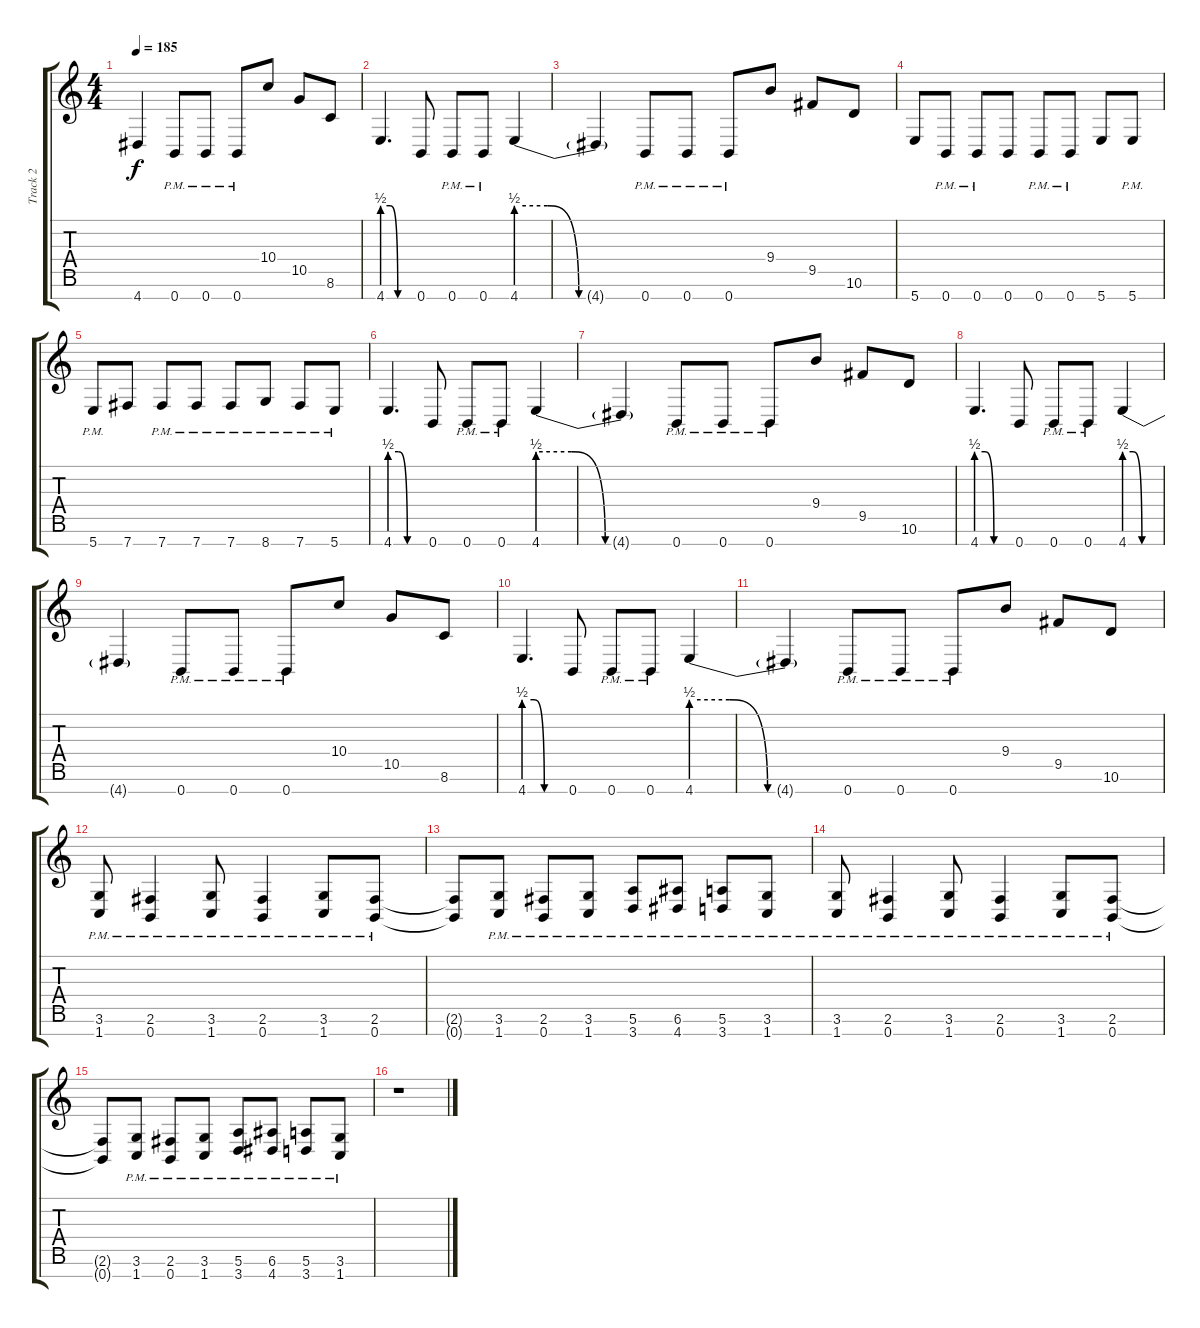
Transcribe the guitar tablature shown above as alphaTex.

\track ("Track 2" "Track 2") {instrument distortionguitar}
\staff {score tabs}
\tuning (E4 B3 G3 D3 A2 E2 B1) {hide}
\ts (4 4)
\tempo 185
\clef g2
\ks c
4.7{t}.4{dy f} 0.7{pm}.8 0.7{pm}.8 0.7{pm}.8 10.4.8 10.5.8 8.6.8 |
4.7{be (custom 0 2 15 2 30 0 60 0)}.4{d} 0.7.8 0.7{pm}.8 0.7{pm}.8 4.7{be (custom 0 2 15 2 30 0 60 0)}.4 |
4.7{t}.4 0.7{pm}.8 0.7{pm}.8 0.7{pm}.8 9.4.8 9.5.8 10.6.8 |
5.7.8 0.7{pm}.8 0.7{pm}.8 0.7.8 0.7{pm}.8 0.7{pm}.8 5.7.8 5.7{pm}.8 |
5.7{pm}.8 7.7.8 7.7{pm}.8 7.7{pm}.8 7.7{pm}.8 8.7{pm}.8 7.7{pm}.8 5.7{pm}.8 |
4.7{be (custom 0 2 15 2 30 0 60 0)}.4{d} 0.7.8 0.7{pm}.8 0.7{pm}.8 4.7{be (custom 0 2 15 2 30 0 60 0)}.4 |
4.7{t}.4 0.7{pm}.8 0.7{pm}.8 0.7{pm}.8 9.4.8 9.5.8 10.6.8 |
4.7{be (custom 0 2 15 2 30 0 60 0)}.4{d} 0.7.8 0.7{pm}.8 0.7{pm}.8 4.7{be (custom 0 2 15 2 30 0 60 0)}.4 |
4.7{t}.4 0.7{pm}.8 0.7{pm}.8 0.7{pm}.8 10.4.8 10.5.8 8.6.8 |
4.7{be (custom 0 2 15 2 30 0 60 0)}.4{d} 0.7.8 0.7{pm}.8 0.7{pm}.8 4.7{be (custom 0 2 15 2 30 0 60 0)}.4 |
4.7{t}.4 0.7{pm}.8 0.7{pm}.8 0.7{pm}.8 9.4.8 9.5.8 10.6.8 |
(3.6{pm} 1.7{pm}).8 (2.6{pm} 0.7{pm}).4 (3.6{pm} 1.7{pm}).8 (2.6{pm} 0.7{pm}).4 (3.6{pm} 1.7{pm}).8 (2.6{pm} 0.7{pm}).8 |
(2.6{t} 0.7{t}).8 (3.6{pm} 1.7{pm}).8 (2.6{pm} 0.7{pm}).8 (3.6{pm} 1.7{pm}).8 (5.6{pm} 3.7{pm}).8 (6.6{pm} 4.7{pm}).8 (5.6{pm} 3.7{pm}).8 (3.6{pm} 1.7{pm}).8 |
(3.6{pm} 1.7{pm}).8 (2.6{pm} 0.7{pm}).4 (3.6{pm} 1.7{pm}).8 (2.6{pm} 0.7{pm}).4 (3.6{pm} 1.7{pm}).8 (2.6{pm} 0.7{pm}).8 |
(2.6{t} 0.7{t}).8 (3.6{pm} 1.7{pm}).8 (2.6{pm} 0.7{pm}).8 (3.6{pm} 1.7{pm}).8 (5.6{pm} 3.7{pm}).8 (6.6{pm} 4.7{pm}).8 (5.6{pm} 3.7{pm}).8 (3.6{pm} 1.7{pm}).8 |
r.1
